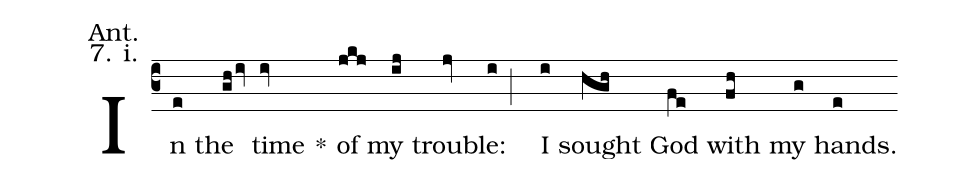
annotation: Ant.;
annotation: 7. i.;
%%
(c3) In(e) the(ghiv) time(iv) <sp>*</sp>() of(jkj) my(ij) trou(jv)ble:(i;) I(i) sought(hgh) God(fe) with(fh) my(g) hands.(e)
